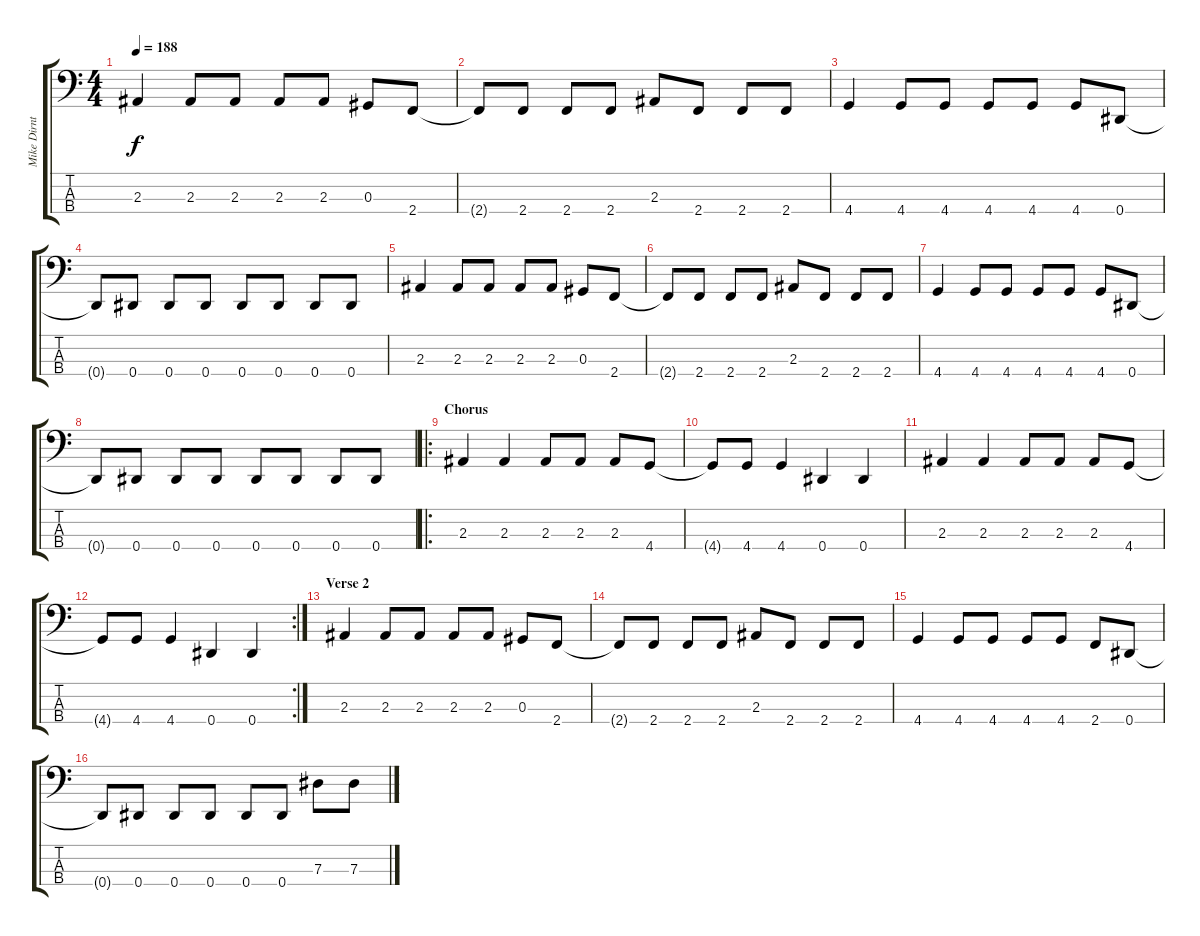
\track ("Mike Dirnt" "Mike Dirnt") {instrument electricbassfinger}
\staff {score tabs}
\tuning (Gb2 Db2 Ab1 Eb1) {hide}
\ts (4 4)
\tempo 188
\clef f4
\ks c
2.3.4{dy f} 2.3.8 2.3.8 2.3.8 2.3.8 0.3.8 2.4.8 |
2.4{t}.8 2.4.8 2.4.8 2.4.8 2.3.8 2.4.8 2.4.8 2.4.8 |
4.4.4 4.4.8 4.4.8 4.4.8 4.4.8 4.4.8 0.4.8 |
0.4{t}.8 0.4.8 0.4.8 0.4.8 0.4.8 0.4.8 0.4.8 0.4.8 |
2.3.4 2.3.8 2.3.8 2.3.8 2.3.8 0.3.8 2.4.8 |
2.4{t}.8 2.4.8 2.4.8 2.4.8 2.3.8 2.4.8 2.4.8 2.4.8 |
4.4.4 4.4.8 4.4.8 4.4.8 4.4.8 4.4.8 0.4.8 |
0.4{t}.8 0.4.8 0.4.8 0.4.8 0.4.8 0.4.8 0.4.8 0.4.8 |
\ro
\section ("" "Chorus")
2.3.4 2.3.4 2.3.8 2.3.8 2.3.8 4.4.8 |
4.4{t}.8 4.4.8 4.4.4 0.4.4 0.4.4 |
2.3.4 2.3.4 2.3.8 2.3.8 2.3.8 4.4.8 |
\rc 2
4.4{t}.8 4.4.8 4.4.4 0.4.4 0.4.4 |
\section ("" "Verse 2")
2.3.4 2.3.8 2.3.8 2.3.8 2.3.8 0.3.8 2.4.8 |
2.4{t}.8 2.4.8 2.4.8 2.4.8 2.3.8 2.4.8 2.4.8 2.4.8 |
4.4.4 4.4.8 4.4.8 4.4.8 4.4.8 2.4.8 0.4.8 |
0.4{t}.8 0.4.8 0.4.8 0.4.8 0.4.8 0.4.8 7.3.8 7.3.8
